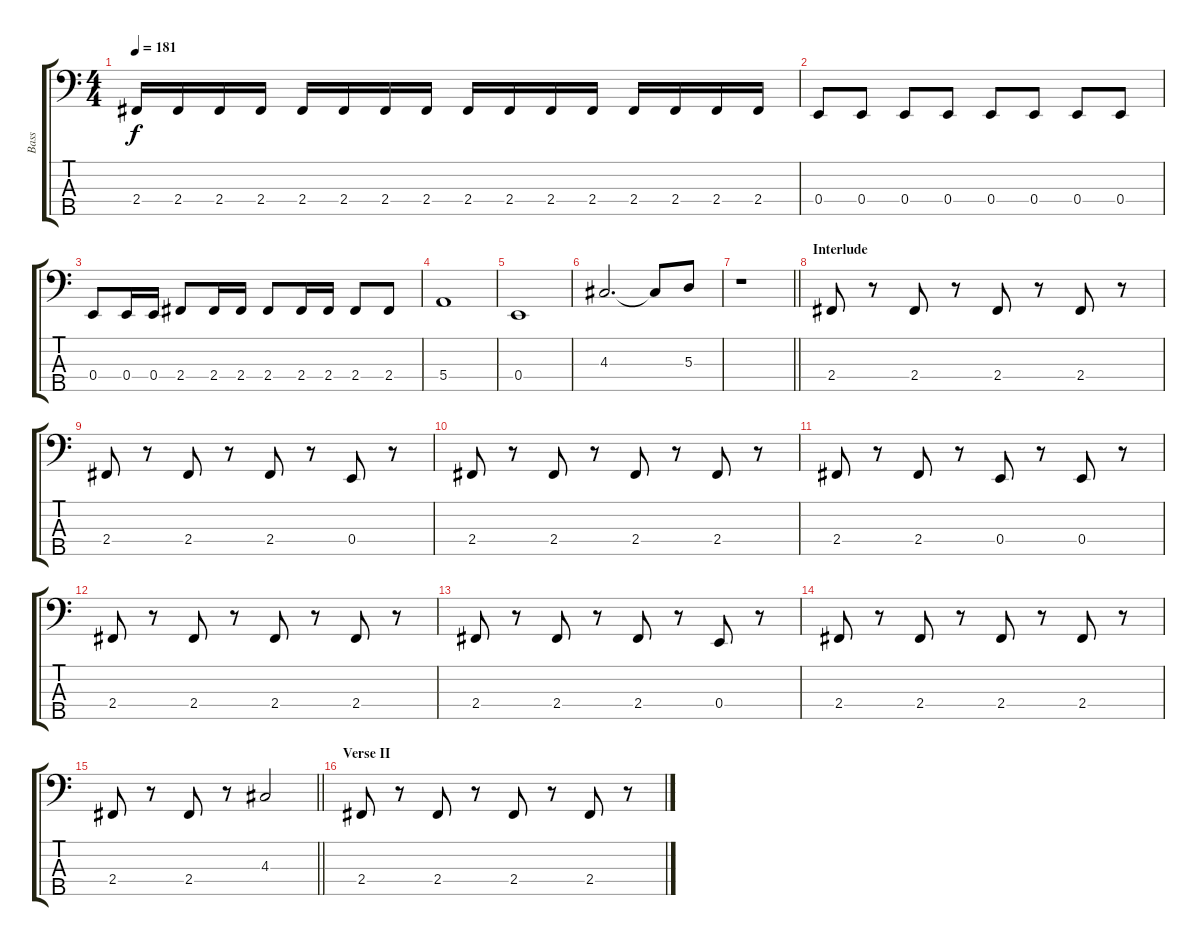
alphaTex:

\track ("Bass" "Bass") {instrument electricbassfinger}
\staff {score tabs}
\tuning (G2 D2 A1 E1 B0) {hide}
\ts (4 4)
\tempo 181
\clef f4
\ks c
2.4.16{dy f} 2.4.16 2.4.16 2.4.16 2.4.16 2.4.16 2.4.16 2.4.16 2.4.16 2.4.16 2.4.16 2.4.16 2.4.16 2.4.16 2.4.16 2.4.16 |
0.4.8 0.4.8 0.4.8 0.4.8 0.4.8 0.4.8 0.4.8 0.4.8 |
0.4.8 0.4.16 0.4.16 2.4.8 2.4.16 2.4.16 2.4.8 2.4.16 2.4.16 2.4.8 2.4.8 |
5.4.1 |
0.4.1 |
4.3.2{d} 4.3{t}.8 5.3.8 |
\barLineRight lightlight
r.1 |
\section ("" "Interlude")
2.4.8 r.8 2.4.8 r.8 2.4.8 r.8 2.4.8 r.8 |
2.4.8 r.8 2.4.8 r.8 2.4.8 r.8 0.4.8 r.8 |
2.4.8 r.8 2.4.8 r.8 2.4.8 r.8 2.4.8 r.8 |
2.4.8 r.8 2.4.8 r.8 0.4.8 r.8 0.4.8 r.8 |
2.4.8 r.8 2.4.8 r.8 2.4.8 r.8 2.4.8 r.8 |
2.4.8 r.8 2.4.8 r.8 2.4.8 r.8 0.4.8 r.8 |
2.4.8 r.8 2.4.8 r.8 2.4.8 r.8 2.4.8 r.8 |
\barLineRight lightlight
2.4.8 r.8 2.4.8 r.8 4.3.2 |
\section ("" "Verse II")
2.4.8 r.8 2.4.8 r.8 2.4.8 r.8 2.4.8 r.8
